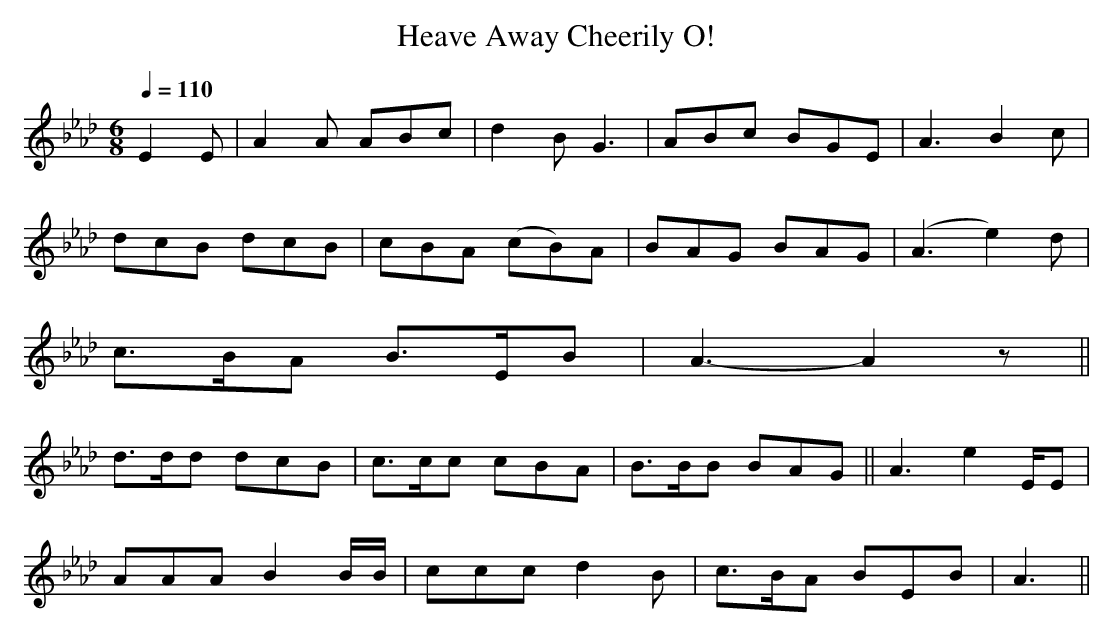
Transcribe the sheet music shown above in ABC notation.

X:1
T:Heave Away Cheerily O!
M:6/8
L:1/8
Q:1/4=110
K:Ab
E2E|\
A2A ABc|d2B G3 |ABc BGE|A3 B2c|
dcB dcB|cBA (cB)A|BAG BAG|(A3 e2)d|
c>BA B>EB|A3- A2z||
d>dd dcB|c>cc cBA|B>BB BAG||A3 e2E/E|
AAA B2B/B/|ccc d2B|c>BA BEB|A3||
